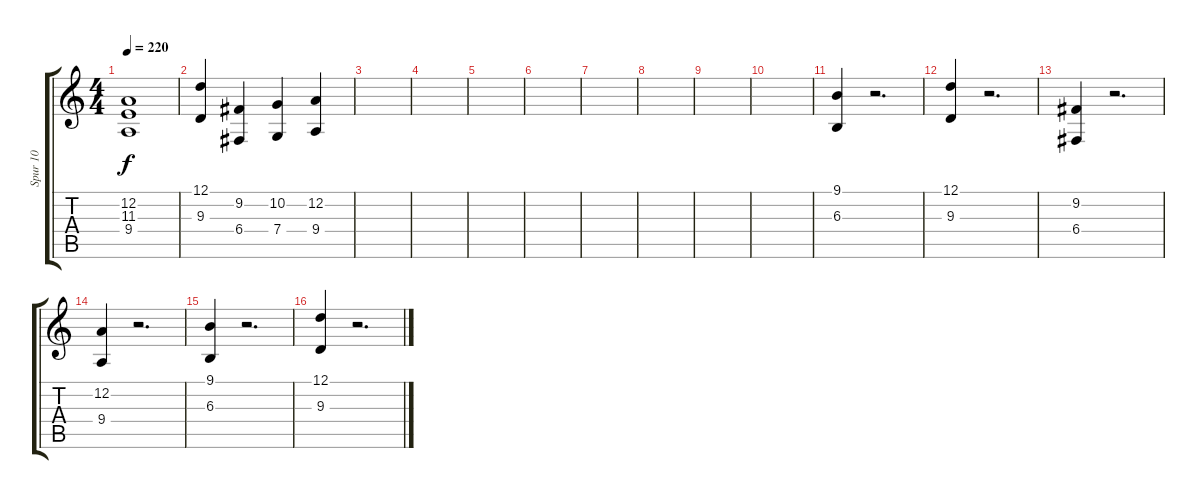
\track ("Spur 10" "Spur 10") {instrument stringensemble1}
\staff {score tabs}
\tuning (D4 A3 F3 C3 G2 D2) {hide}
\ts (4 4)
\tempo 220
\clef g2
\ks c
(12.2 11.3 9.4).1{dy f} |
(12.1 9.3).4 (9.2 6.4).4 (10.2 7.4).4 (12.2 9.4).4 |
|
|
|
|
|
|
|
|
(9.1 6.3).4 r.2{d} |
(12.1 9.3).4 r.2{d} |
(9.2 6.4).4 r.2{d} |
(12.2 9.4).4 r.2{d} |
(9.1 6.3).4 r.2{d} |
(12.1 9.3).4 r.2{d}
